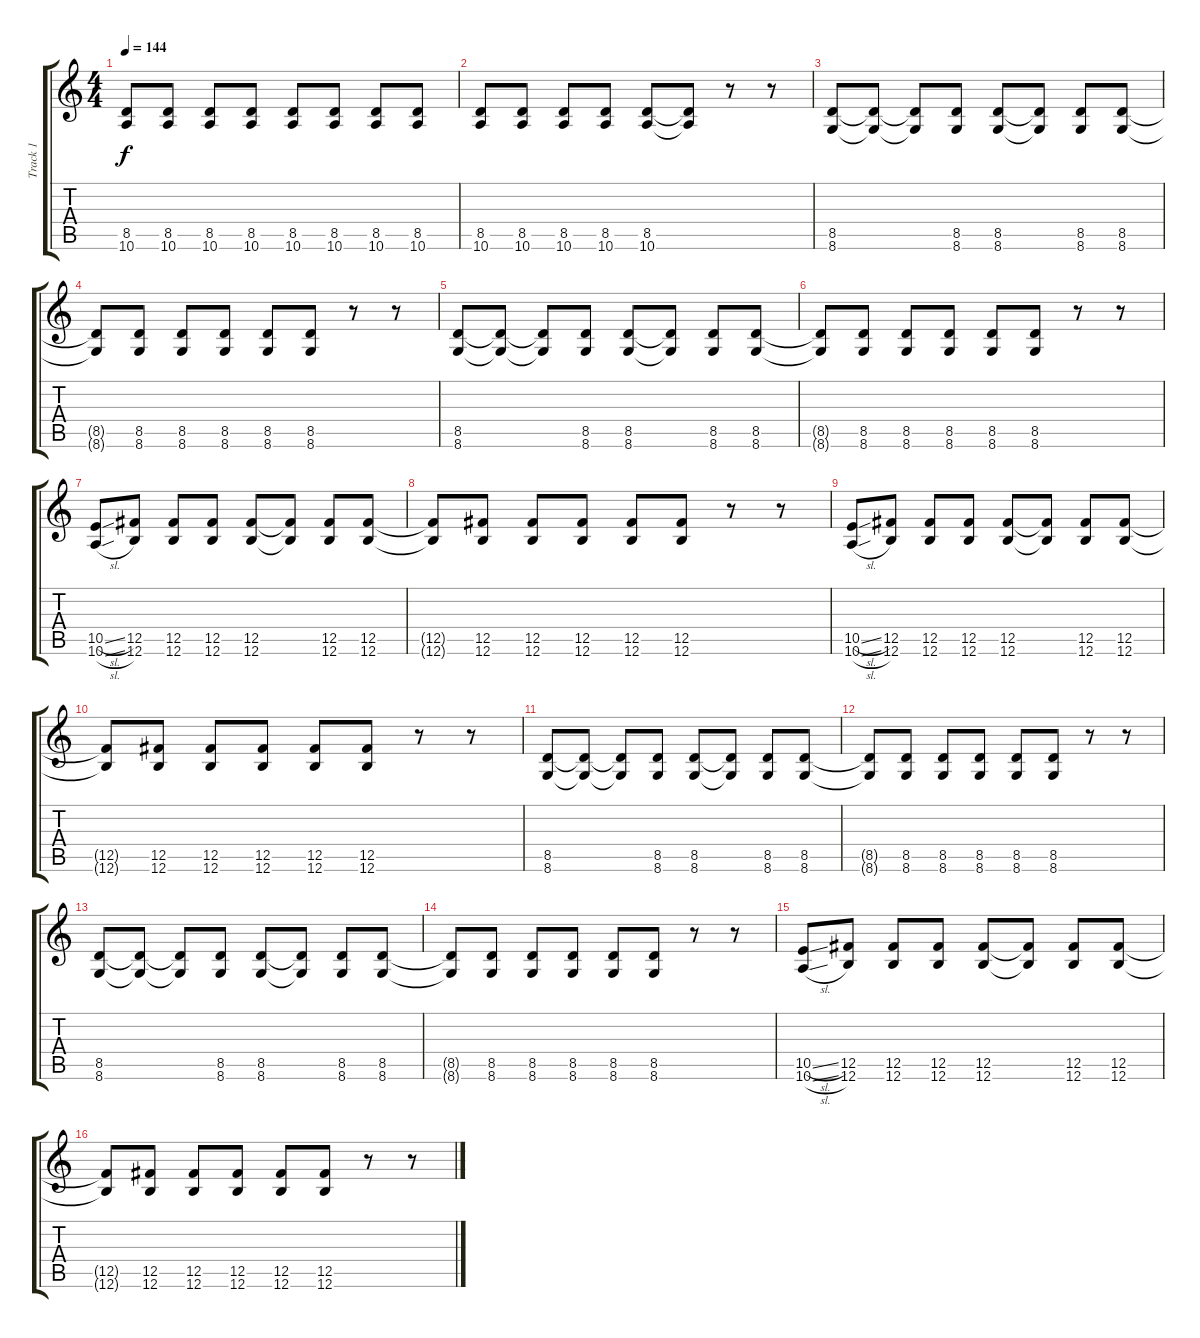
\track ("Track 1" "Track 1") {instrument distortionguitar}
\staff {score tabs}
\tuning (Db4 Ab3 E3 B2 Gb2 B1) {hide}
\ts (4 4)
\tempo 144
\clef g2
\ks c
(8.5 10.6).8{dy f} (8.5 10.6).8 (8.5 10.6).8 (8.5 10.6).8 (8.5 10.6).8 (8.5 10.6).8 (8.5 10.6).8 (8.5 10.6).8 |
(8.5 10.6).8 (8.5 10.6).8 (8.5 10.6).8 (8.5 10.6).8 (8.5 10.6).8 (8.5{t} 10.6{t}).8 r.8 r.8 |
(8.5 8.6).8 (8.5{t} 8.6{t}).8 (8.5{t} 8.6{t}).8 (8.5 8.6).8 (8.5 8.6).8 (8.5{t} 8.6{t}).8 (8.5 8.6).8 (8.5 8.6).8 |
(8.5{t} 8.6{t}).8 (8.5 8.6).8 (8.5 8.6).8 (8.5 8.6).8 (8.5 8.6).8 (8.5 8.6).8 r.8 r.8 |
(8.5 8.6).8 (8.5{t} 8.6{t}).8 (8.5{t} 8.6{t}).8 (8.5 8.6).8 (8.5 8.6).8 (8.5{t} 8.6{t}).8 (8.5 8.6).8 (8.5 8.6).8 |
(8.5{t} 8.6{t}).8 (8.5 8.6).8 (8.5 8.6).8 (8.5 8.6).8 (8.5 8.6).8 (8.5 8.6).8 r.8 r.8 |
(10.5{sl} 10.6{sl}).8 (12.5 12.6).8 (12.5 12.6).8 (12.5 12.6).8 (12.5 12.6).8 (12.5{t} 12.6{t}).8 (12.5 12.6).8 (12.5 12.6).8 |
(12.5{t} 12.6{t}).8 (12.5 12.6).8 (12.5 12.6).8 (12.5 12.6).8 (12.5 12.6).8 (12.5 12.6).8 r.8 r.8 |
(10.5{sl} 10.6{sl}).8 (12.5 12.6).8 (12.5 12.6).8 (12.5 12.6).8 (12.5 12.6).8 (12.5{t} 12.6{t}).8 (12.5 12.6).8 (12.5 12.6).8 |
(12.5{t} 12.6{t}).8 (12.5 12.6).8 (12.5 12.6).8 (12.5 12.6).8 (12.5 12.6).8 (12.5 12.6).8 r.8 r.8 |
(8.5 8.6).8 (8.5{t} 8.6{t}).8 (8.5{t} 8.6{t}).8 (8.5 8.6).8 (8.5 8.6).8 (8.5{t} 8.6{t}).8 (8.5 8.6).8 (8.5 8.6).8 |
(8.5{t} 8.6{t}).8 (8.5 8.6).8 (8.5 8.6).8 (8.5 8.6).8 (8.5 8.6).8 (8.5 8.6).8 r.8 r.8 |
(8.5 8.6).8 (8.5{t} 8.6{t}).8 (8.5{t} 8.6{t}).8 (8.5 8.6).8 (8.5 8.6).8 (8.5{t} 8.6{t}).8 (8.5 8.6).8 (8.5 8.6).8 |
(8.5{t} 8.6{t}).8 (8.5 8.6).8 (8.5 8.6).8 (8.5 8.6).8 (8.5 8.6).8 (8.5 8.6).8 r.8 r.8 |
(10.5{sl} 10.6{sl}).8 (12.5 12.6).8 (12.5 12.6).8 (12.5 12.6).8 (12.5 12.6).8 (12.5{t} 12.6{t}).8 (12.5 12.6).8 (12.5 12.6).8 |
(12.5{t} 12.6{t}).8 (12.5 12.6).8 (12.5 12.6).8 (12.5 12.6).8 (12.5 12.6).8 (12.5 12.6).8 r.8 r.8
